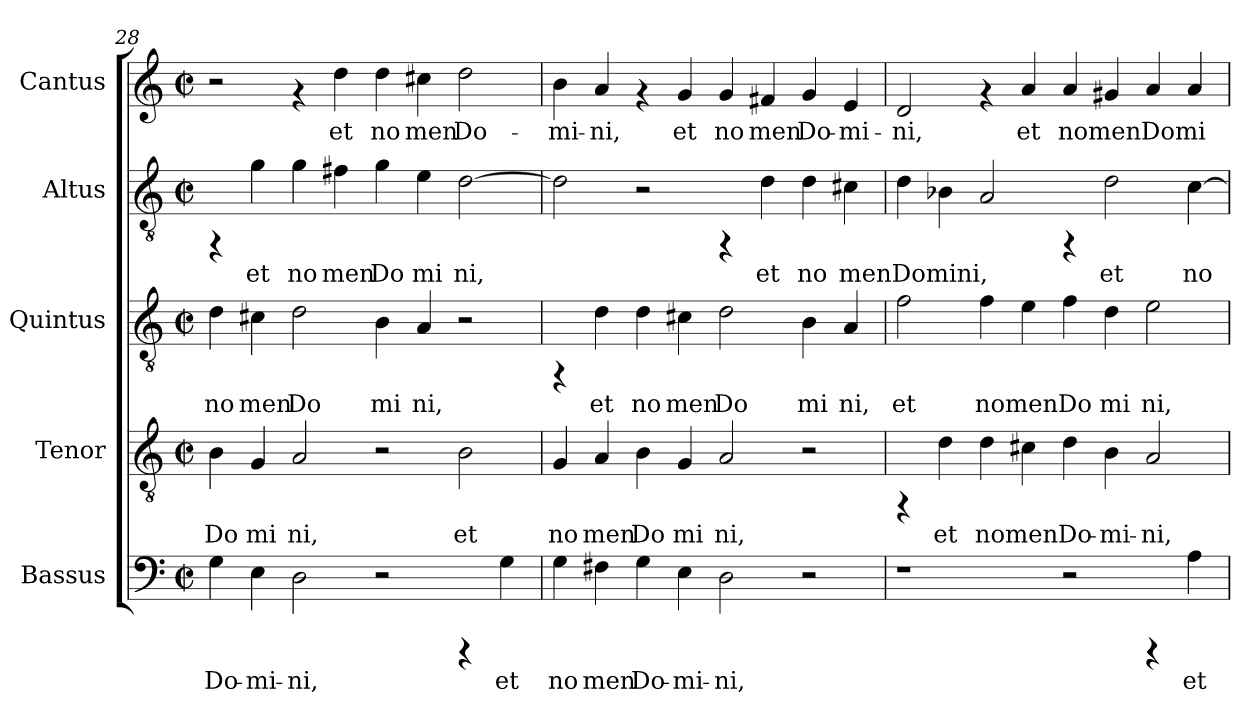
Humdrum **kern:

**kern	**text	**kern	**text	**kern	**text	**kern	**text	**kern	**text
*part5	*part5	*part4	*part4	*part3	*part3	*part2	*part2	*part1	*part1
*staff5	*staff5	*staff4	*staff4	*staff3	*staff3	*staff2	*staff2	*staff1	*staff1
*I"Bassus	*	*I"Tenor	*	*I"Quintus	*	*I"Altus	*	*I"Cantus	*
*clefF4	*	*clefGv2	*	*clefGv2	*	*clefGv2	*	*clefG2	*
*k[]	*	*k[]	*	*k[]	*	*k[]	*	*k[]	*
*C:	*	*C:	*	*C:	*	*C:	*	*C:	*
*M2/2	*	*M2/2	*	*M2/2	*	*M2/2	*	*M2/2	*
*met(c|)	*	*met(c|)	*	*met(c|)	*	*met(c|)	*	*met(c|)	*
=28	=28	=28	=28	=28	=28	=28	=28	=28	=28
!	!LO:LY:b:cj	!	!LO:LY:b:cj	!	!LO:LY:b:cj	!	!	!	!
4G\	Do-	4B\	Do	4d\	no	4rFF	.	2r	.
!	!LO:LY:b:cj	!	!LO:LY:b:cj	!	!LO:LY:b:cj	!	!LO:LY:b:cj	!	!
4E\	-mi-	4G/	mi	4c#X\	men	4g\	et	.	.
!	!LO:LY:b:cj	!	!LO:LY:b:cj	!	!LO:LY:b:cj	!	!LO:LY:b:cj	!	!
2D\	-ni,	2A/	ni,	2d\	Do	4g\	no	4rf	.
!	!	!	!	!	!	!	!LO:LY:b:cj	!	!LO:LY:b:cj
.	.	.	.	.	.	4f#X\	men	4dd\	et
!	!	!	!	!	!LO:LY:b:cj	!	!LO:LY:b:cj	!	!LO:LY:b:cj
2r	.	2r	.	4B\	mi	4g\	Do	4dd\	no
!	!	!	!	!	!LO:LY:b:cj	!	!LO:LY:b:cj	!	!LO:LY:b:cj
.	.	.	.	4A/	ni,	4e\	mi	4cc#X\	men
!	!	!	!LO:LY:b:cj	!	!	!	!LO:LY:b:cj	!	!LO:LY:b:cj
4rCCC	.	2B\	et	2r	.	[>2d\	ni,	2dd\	Do-
!	!LO:LY:b:cj	!	!	!	!	!	!	!	!
4G\	et	.	.	.	.	.	.	.	.
=29	=29	=29	=29	=29	=29	=29	=29	=29	=29
!	!LO:LY:b:cj	!	!LO:LY:b:cj	!	!	!	!LO:LY:b:cj	!	!LO:LY:b:cj
4G\	no	4G/	no	4rFF	.	2d\]	.	4b\	-mi-
!	!LO:LY:b:cj	!	!LO:LY:b:cj	!	!LO:LY:b:cj	!	!	!	!LO:LY:b:cj
4F#X\	men	4A/	men	4d\	et	.	.	4a/	-ni,
!	!LO:LY:b:cj	!	!LO:LY:b:cj	!	!LO:LY:b:cj	!	!	!	!
4G\	Do-	4B\	Do	4d\	no	2r	.	4rf	.
!	!LO:LY:b:cj	!	!LO:LY:b:cj	!	!LO:LY:b:cj	!	!	!	!LO:LY:b:cj
4E\	-mi-	4G/	mi	4c#X\	men	.	.	4g/	et
!	!LO:LY:b:cj	!	!LO:LY:b:cj	!	!LO:LY:b:cj	!	!	!	!LO:LY:b:cj
2D\	-ni,	2A/	ni,	2d\	Do	4rFF	.	4g/	no
!	!	!	!	!	!	!	!LO:LY:b:cj	!	!LO:LY:b:cj
.	.	.	.	.	.	4d\	et	4f#X/	men
!	!	!	!	!	!LO:LY:b:cj	!	!LO:LY:b:cj	!	!LO:LY:b:cj
2r	.	2r	.	4B\	mi	4d\	no	4g/	Do-
!	!	!	!	!	!LO:LY:b:cj	!	!LO:LY:b:cj	!	!LO:LY:b:cj
.	.	.	.	4A/	ni,	4c#X\	men	4e/	-mi-
!!LO:LB:g=z
=30	=30	=30	=30	=30	=30	=30	=30	=30	=30
!	!	!	!	!	!LO:LY:b:cj	!	!LO:LY:b:cj	!	!LO:LY:b:cj
1r	.	4rFF	.	2f\	et	4d\	Domini,	2d/	-ni,
!	!	!	!LO:LY:b:cj	!	!	!	!LO:LY:b:cj	!	!
.	.	4d\	et	.	.	4B-X\	.	.	.
!	!	!	!LO:LY:b:cj	!	!LO:LY:b:cj	!	!LO:LY:b:cj	!	!
.	.	4d\	nomen	4f\	nomen	2A/	.	4rf	.
!	!	!	!LO:LY:b:cj	!	!LO:LY:b:cj	!	!	!	!LO:LY:b:cj
.	.	4c#X\	.	4e\	.	.	.	4a/	et
!	!	!	!LO:LY:b:cj	!	!LO:LY:b:cj	!	!	!	!LO:LY:b:cj
2r	.	4d\	Do-	4f\	Do	4rFF	.	4a/	nomen
!	!	!	!LO:LY:b:cj	!	!LO:LY:b:cj	!	!LO:LY:b:cj	!	!LO:LY:b:cj
.	.	4B\	-mi-	4d\	mi	2d\	et	4g#X/	.
!	!	!	!LO:LY:b:cj	!	!LO:LY:b:cj	!	!	!	!LO:LY:b:cj
4rCCC	.	2A/	-ni,	2e\	ni,	.	.	4a/	Domi
!	!LO:LY:b:cj	!	!	!	!	!	!LO:LY:b:cj	!	!LO:LY:b:cj
4A\	et	.	.	.	.	[>4c\	no	4a/	.
=	=	=	=	=	=	=	=	=	=
*-	*-	*-	*-	*-	*-	*-	*-	*-	*-
